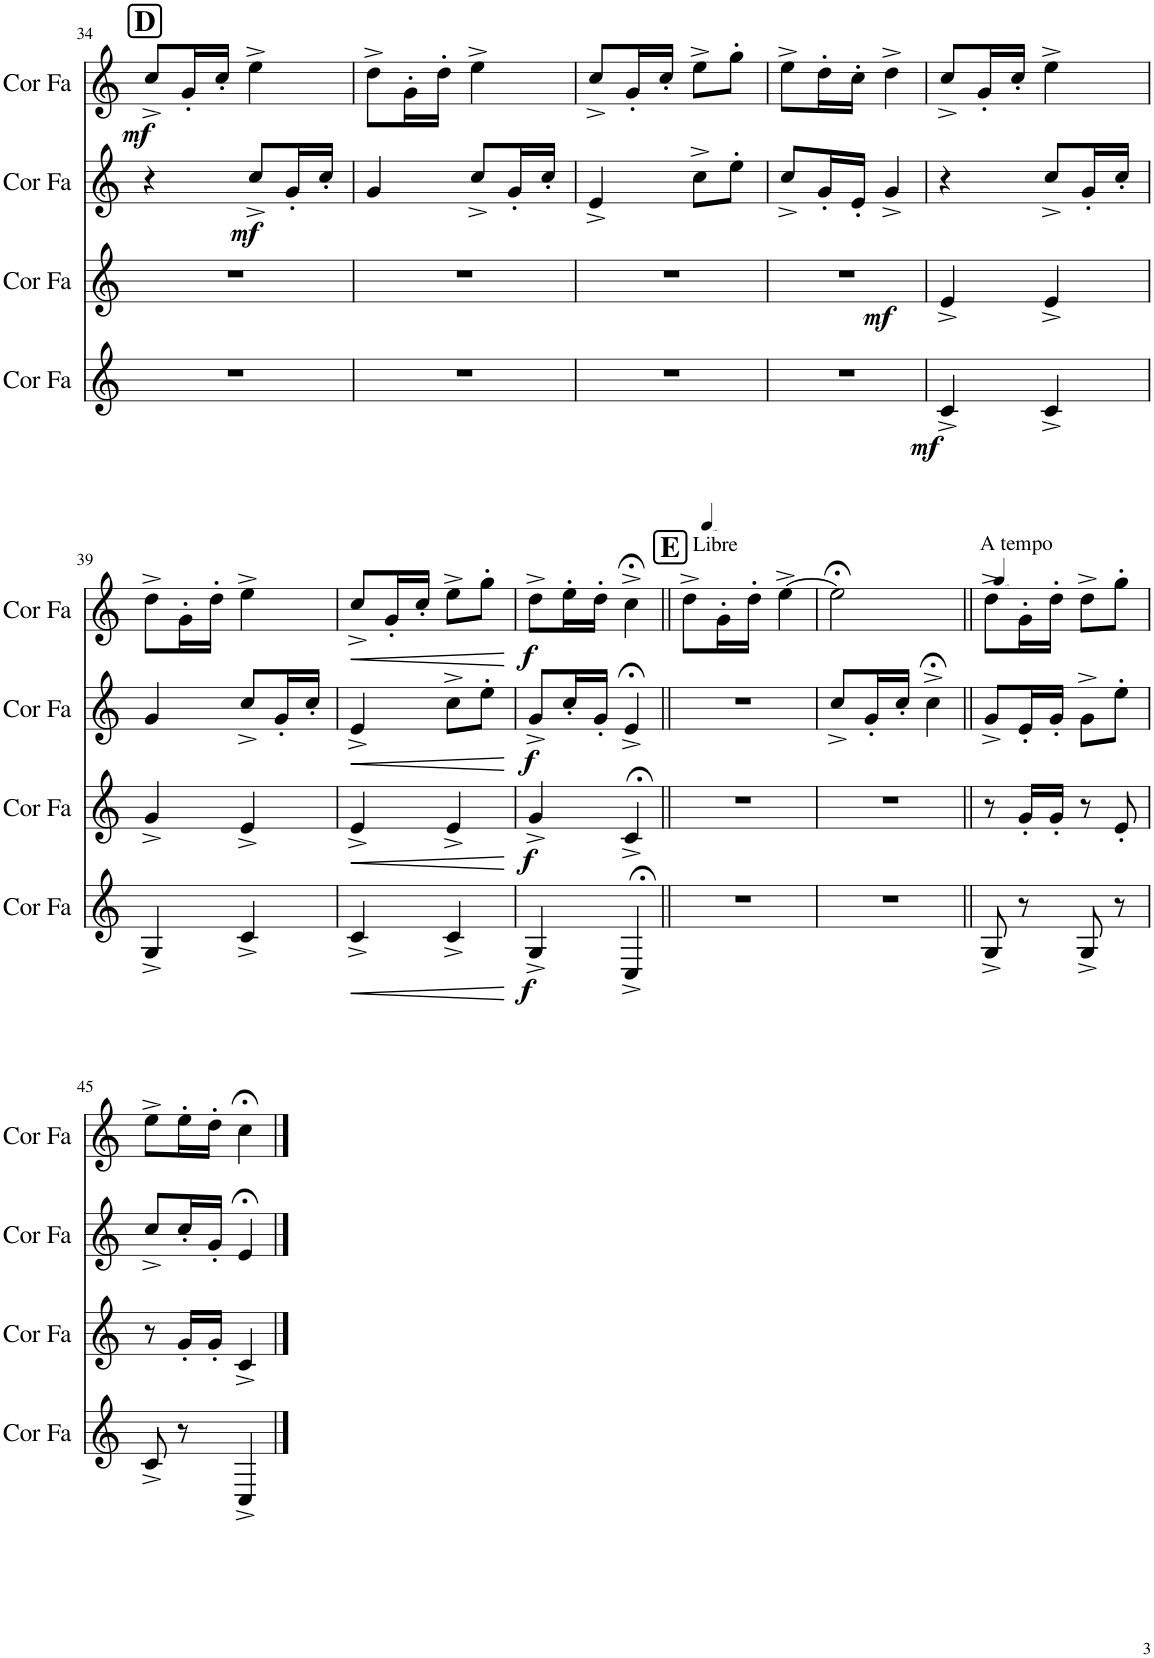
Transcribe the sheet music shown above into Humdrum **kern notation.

**kern	**dynam	**kern	**dynam	**kern	**dynam	**kern	**dynam
*part4	*part4	*part3	*part3	*part2	*part2	*part1	*part1
*staff4	*staff4	*staff3	*staff3	*staff2	*staff2	*staff1	*staff1
*I"Cor en Fa	*	*I"Cor en Fa	*	*I"Cor en Fa	*	*I"Cor en Fa	*
*I'Cor Fa	*	*I'Cor Fa	*	*I'Cor Fa	*	*I'Cor Fa	*
!!LO:PB:g=z
*clefG2	*	*clefG2	*	*clefG2	*	*clefG2	*
*Trd4c7	*	*Trd4c7	*	*Trd4c7	*	*Trd4c7	*
*k[]	*	*k[]	*	*k[]	*	*k[]	*
*M2/4	*	*M2/4	*	*M2/4	*	*M2/4	*
!!LO:REH:place=s1:a:B:cj:fs=14:t=D
=34	=34	=34	=34	=34	=34	=34	=34
!	!	!	!	!	!	!	!LO:DY:b
2r	.	2r	.	4r	.	8cc^/L	mf
.	.	.	.	.	.	16g'/L	.
.	.	.	.	.	.	16cc'/JJ	.
!	!	!	!	!	!LO:DY:b	!	!
.	.	.	.	8cc^/L	mf	4ee^\	.
.	.	.	.	16g'/L	.	.	.
.	.	.	.	16cc'/JJ	.	.	.
=35	=35	=35	=35	=35	=35	=35	=35
2r	.	2r	.	4g/	.	8dd^\L	.
.	.	.	.	.	.	16g'\L	.
.	.	.	.	.	.	16dd'\JJ	.
.	.	.	.	8cc^/L	.	4ee^\	.
.	.	.	.	16g'/L	.	.	.
.	.	.	.	16cc'/JJ	.	.	.
=36	=36	=36	=36	=36	=36	=36	=36
2r	.	2r	.	4e^/	.	8cc^/L	.
.	.	.	.	.	.	16g'/L	.
.	.	.	.	.	.	16cc'/JJ	.
.	.	.	.	8cc^\L	.	8ee^\L	.
.	.	.	.	8ee'\J	.	8gg'\J	.
=37	=37	=37	=37	=37	=37	=37	=37
!	!	!	!LO:DY:b	!	!	!	!
2r	.	2r	mf	8cc^/L	.	8ee^\L	.
.	.	.	.	16g'/L	.	16dd'\L	.
.	.	.	.	16e'/JJ	.	16cc'\JJ	.
.	.	.	.	4g^/	.	4dd^\	.
=38	=38	=38	=38	=38	=38	=38	=38
!	!LO:DY:b	!	!	!	!	!	!
4c^/	mf	4e^/	.	4r	.	8cc^/L	.
.	.	.	.	.	.	16g'/L	.
.	.	.	.	.	.	16cc'/JJ	.
4c^/	.	4e^/	.	8cc^/L	.	4ee^\	.
.	.	.	.	16g'/L	.	.	.
.	.	.	.	16cc'/JJ	.	.	.
!!LO:LB:g=z
=39	=39	=39	=39	=39	=39	=39	=39
4G^/	.	4g^/	.	4g/	.	8dd^\L	.
.	.	.	.	.	.	16g'\L	.
.	.	.	.	.	.	16dd'\JJ	.
4c^/	.	4e^/	.	8cc^/L	.	4ee^\	.
.	.	.	.	16g'/L	.	.	.
.	.	.	.	16cc'/JJ	.	.	.
=40	=40	=40	=40	=40	=40	=40	=40
!	!LO:HP:b	!	!LO:HP:b	!	!LO:HP:b	!	!LO:HP:b
4c^/	<	4e^/	<	4e^/	<	8cc^/L	<
.	.	.	.	.	.	16g'/L	.
.	.	.	.	.	.	16cc'/JJ	.
4c^/	.	4e^/	.	8cc^\L	.	8ee^\L	.
.	.	.	.	8ee'\J	.	8gg'\J	.
.	[	.	[	.	[	.	[
=41	=41	=41	=41	=41	=41	=41	=41
!	!LO:DY:b	!	!LO:DY:b	!	!LO:DY:b	!	!LO:DY:b
4G^/	f	4g^/	f	8g^/L	f	8dd^\L	f
.	.	.	.	16cc'/L	.	16ee'\L	.
.	.	.	.	16g'/JJ	.	16dd'\JJ	.
4C;<^/	.	4c;<^/	.	4e;<^/	.	4cc;<^\	.
=42||	=42||	=42||	=42||	=42||	=42||	=42||	=42||
!!LO:REH:place=s1:a:B:cj:fs=14:t=E
*	*	*	*	*	*	*MM60	*
!	!	!	!	!	!	!LO:TX:a:t=Libre	!
2r	.	2r	.	2r	.	8dd^\L	.
.	.	.	.	.	.	16g'\L	.
.	.	.	.	.	.	16dd'\JJ	.
.	.	.	.	.	.	[4ee^\	.
=43	=43	=43	=43	=43	=43	=43	=43
2r	.	2r	.	8cc^/L	.	2ee;<\]	.
.	.	.	.	16g'/L	.	.	.
.	.	.	.	16cc'/JJ	.	.	.
.	.	.	.	4cc;<^\	.	.	.
=44||	=44||	=44||	=44||	=44||	=44||	=44||	=44||
*	*	*	*	*	*	*MM72	*
!	!	!	!	!	!	!LO:TX:a:t=A tempo	!
8G^/	.	8r	.	8g^/L	.	8dd^\L	.
8r	.	16g'/LL	.	16e'/L	.	16g'\L	.
.	.	16g'/JJ	.	16g'/JJ	.	16dd'\JJ	.
8G^/	.	8r	.	8g^\L	.	8dd^\L	.
8r	.	8e'/	.	8ee'\J	.	8gg'\J	.
!!LO:LB:g=z
=45	=45	=45	=45	=45	=45	=45	=45
8c^/	.	8r	.	8cc^/L	.	8ee^\L	.
8r	.	16g'/LL	.	16cc'/L	.	16ee'\L	.
.	.	16g'/JJ	.	16g'/JJ	.	16dd'\JJ	.
4C^/	.	4c^/	.	4e;</	.	4cc;<\	.
==	==	==	==	==	==	==	==
*-	*-	*-	*-	*-	*-	*-	*-
